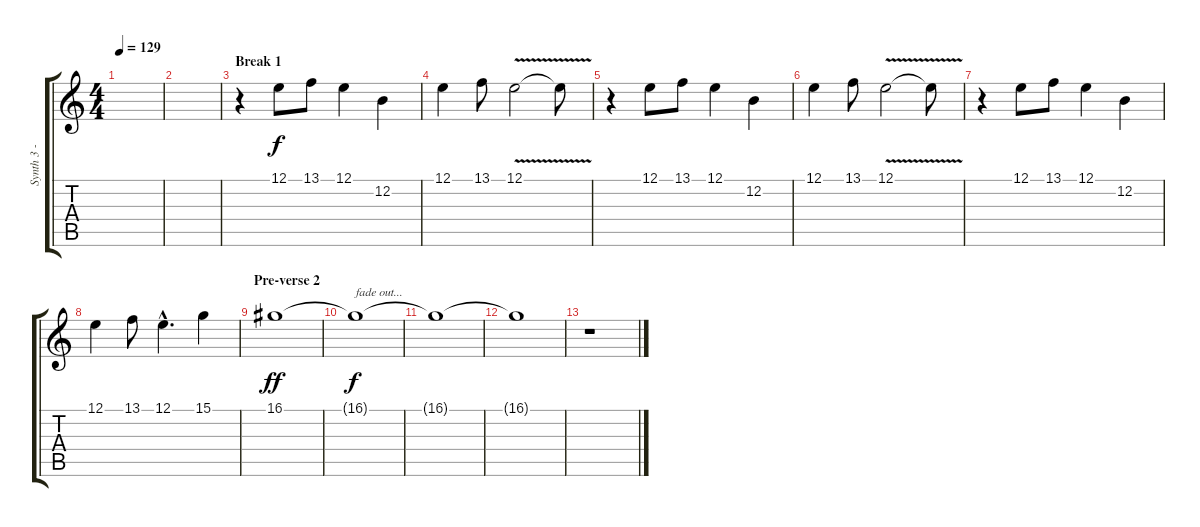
\track ("Synth 3 - leads" "Synth 3 - ") {instrument lead1square}
\staff {score tabs}
\tuning (E4 B3 G3 D3 A2 E2) {hide}
\ts (4 4)
\tempo 129
\clef g2
\ks c
|
|
\section ("" "Break 1")
r.4 12.1.8 13.1.8 12.1.4 12.2.4 |
12.1.4 13.1.8 12.1{v}.2 12.1{t}.8 |
r.4 12.1.8 13.1.8 12.1.4 12.2.4 |
12.1.4 13.1.8 12.1{v}.2 12.1{t}.8 |
r.4 12.1.8 13.1.8 12.1.4 12.2.4 |
12.1.4 13.1.8 12.1{hac}.4{d} 15.1.4 |
\section ("" "Pre-verse 2")
16.1.1{dy ff} |
16.1{t}.1{txt "fade out..." dy f volume 0} |
16.1{t}.1 |
16.1{t}.1 |
r.1
